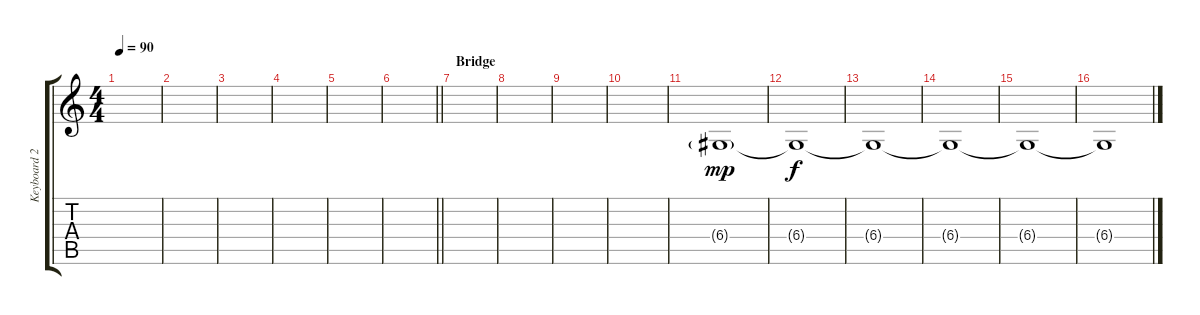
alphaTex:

\track ("Keyboard 2" "Keyboard 2") {instrument stringensemble1}
\staff {score tabs}
\tuning (E4 B3 G3 D3 A2 E2) {hide}
\ts (4 4)
\tempo 90
\clef g2
\ks c
|
|
|
|
|
\barLineRight lightlight
|
\section ("" "Bridge")
|
|
|
|
6.4{g}.1{dy mp} |
6.4{t}.1{dy f} |
6.4{t}.1 |
6.4{t}.1 |
6.4{t}.1 |
6.4{t}.1
